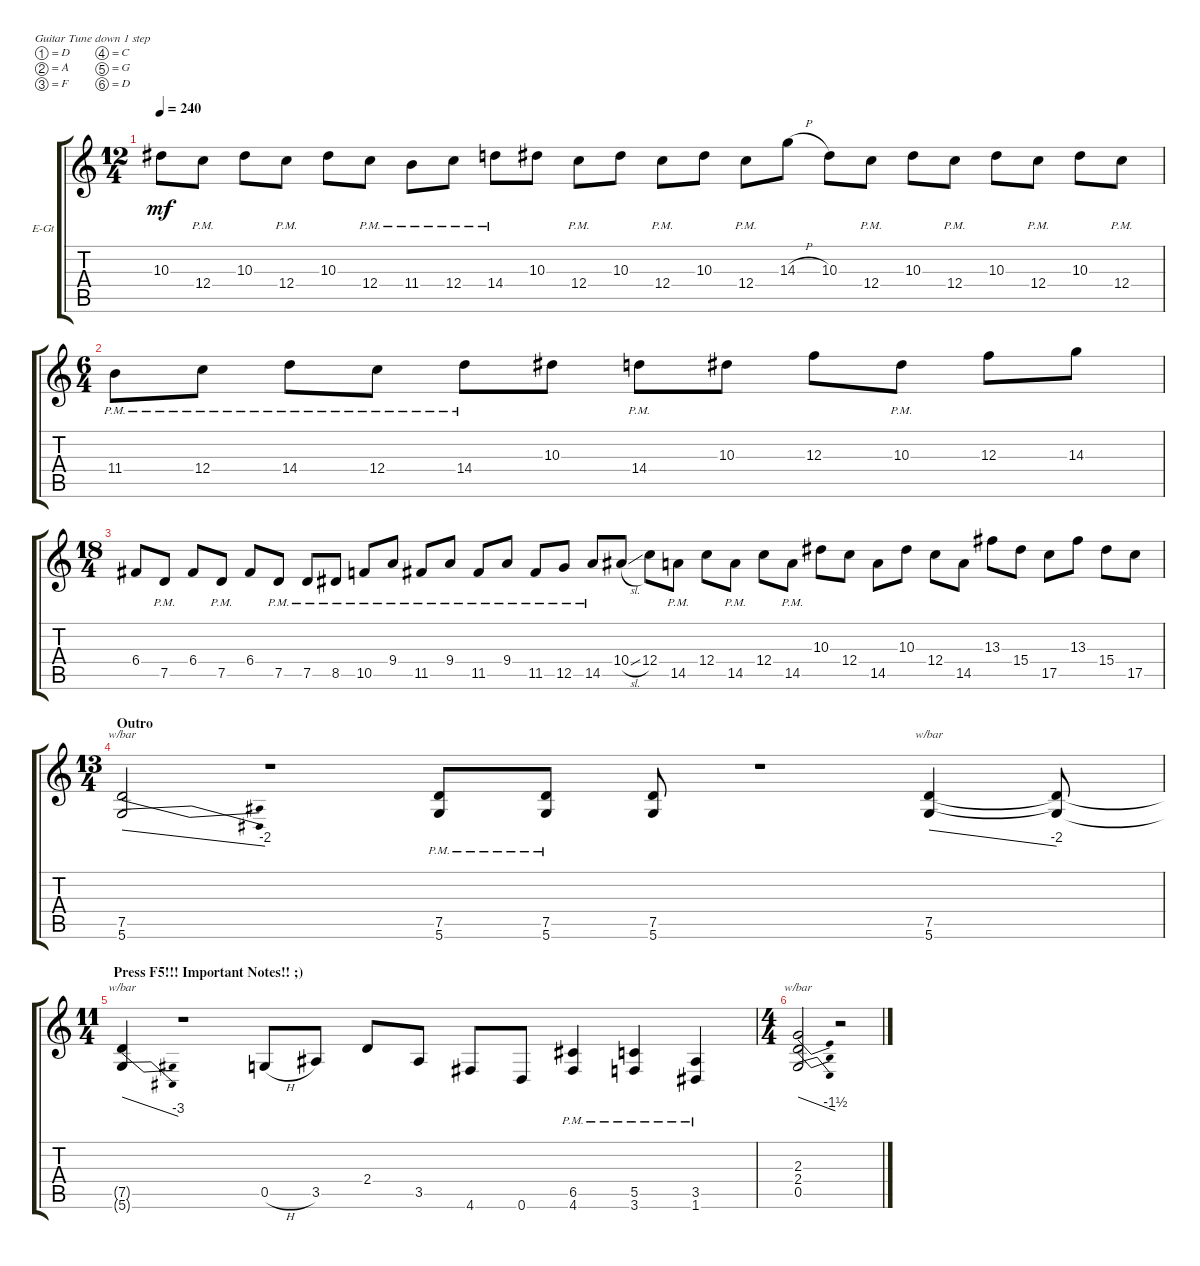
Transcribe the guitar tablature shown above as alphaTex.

\defaultSystemsLayout 4
\bracketExtendMode groupsimilarinstruments
\firstSystemTrackNameOrientation horizontal
\otherSystemsTrackNameOrientation horizontal
\track ("Arnaud" "E-Gt") {instrument distortionguitar}
\staff {score tabs}
\tuning (D4 A3 F3 C3 G2 D2)
\ts (12 4)
\tempo 240
\clef g2
\ks c
10.3.8{dy mf} 12.4{pm}.8 10.3.8 12.4{pm}.8 10.3.8 12.4{pm}.8 11.4{pm}.8 12.4{pm}.8 14.4{pm}.8 10.3.8 12.4{pm}.8 10.3.8 12.4{pm}.8 10.3.8 12.4{pm}.8 14.3{h}.8 10.3.8 12.4{pm}.8 10.3.8 12.4{pm}.8 10.3.8 12.4{pm}.8 10.3.8 12.4{pm}.8 |
\ts (6 4)
11.4{pm}.8 12.4{pm}.8 14.4{pm}.8 12.4{pm}.8 14.4{pm}.8 10.3.8 14.4{pm}.8 10.3.8 12.3.8 10.3{pm}.8 12.3.8 14.3.8 |
\ts (18 4)
6.4.8 7.5{pm}.8 6.4.8 7.5{pm}.8 6.4.8 7.5{pm}.8 7.5{pm}.8 8.5{pm}.8 10.5{pm}.8 9.4{pm}.8 11.5{pm}.8 9.4{pm}.8 11.5{pm}.8 9.4{pm}.8 11.5{pm}.8 12.5{pm}.8 14.5{pm}.8 10.4{sl}.8 12.4.8 14.5{pm}.8 12.4.8 14.5{pm}.8 12.4.8 14.5{pm}.8 10.3.8 12.4.8 14.5.8 10.3.8 12.4.8 14.5.8 13.3.8 15.4.8 17.5.8 13.3.8 15.4.8 17.5.8 |
\ts (13 4)
\section ("" "Outro")
(5.6 7.5).2{tbe (dive default 31.799999999999997 0 54 -8)} r.1 (5.6{pm} 7.5{pm}).8 (5.6{pm} 7.5{pm}).8 (5.6 7.5).8 r.1 (5.6 7.5).4{tbe (dive default 31.799999999999997 0 54 -8)} (5.6{t} 7.5{t}).8 |
\ts (11 4)
\section ("" "Press F5!!! Important Notes!! ;)")
(5.6{t} 7.5{t}).4{tbe (dive default 31.799999999999997 0 53.4 -12)} r.1 0.5{h}.8 3.5.8 2.4.8 3.5.8 4.6.8 0.6.8 (4.6{pm} 6.5{pm}).4 (3.6{pm} 5.5{pm}).4 (1.6{pm} 3.5{pm}).4 |
\ts (4 4)
(0.5 2.4 2.3).2{tbe (dive default 43.199999999999996 0 57 -6)} r.2
